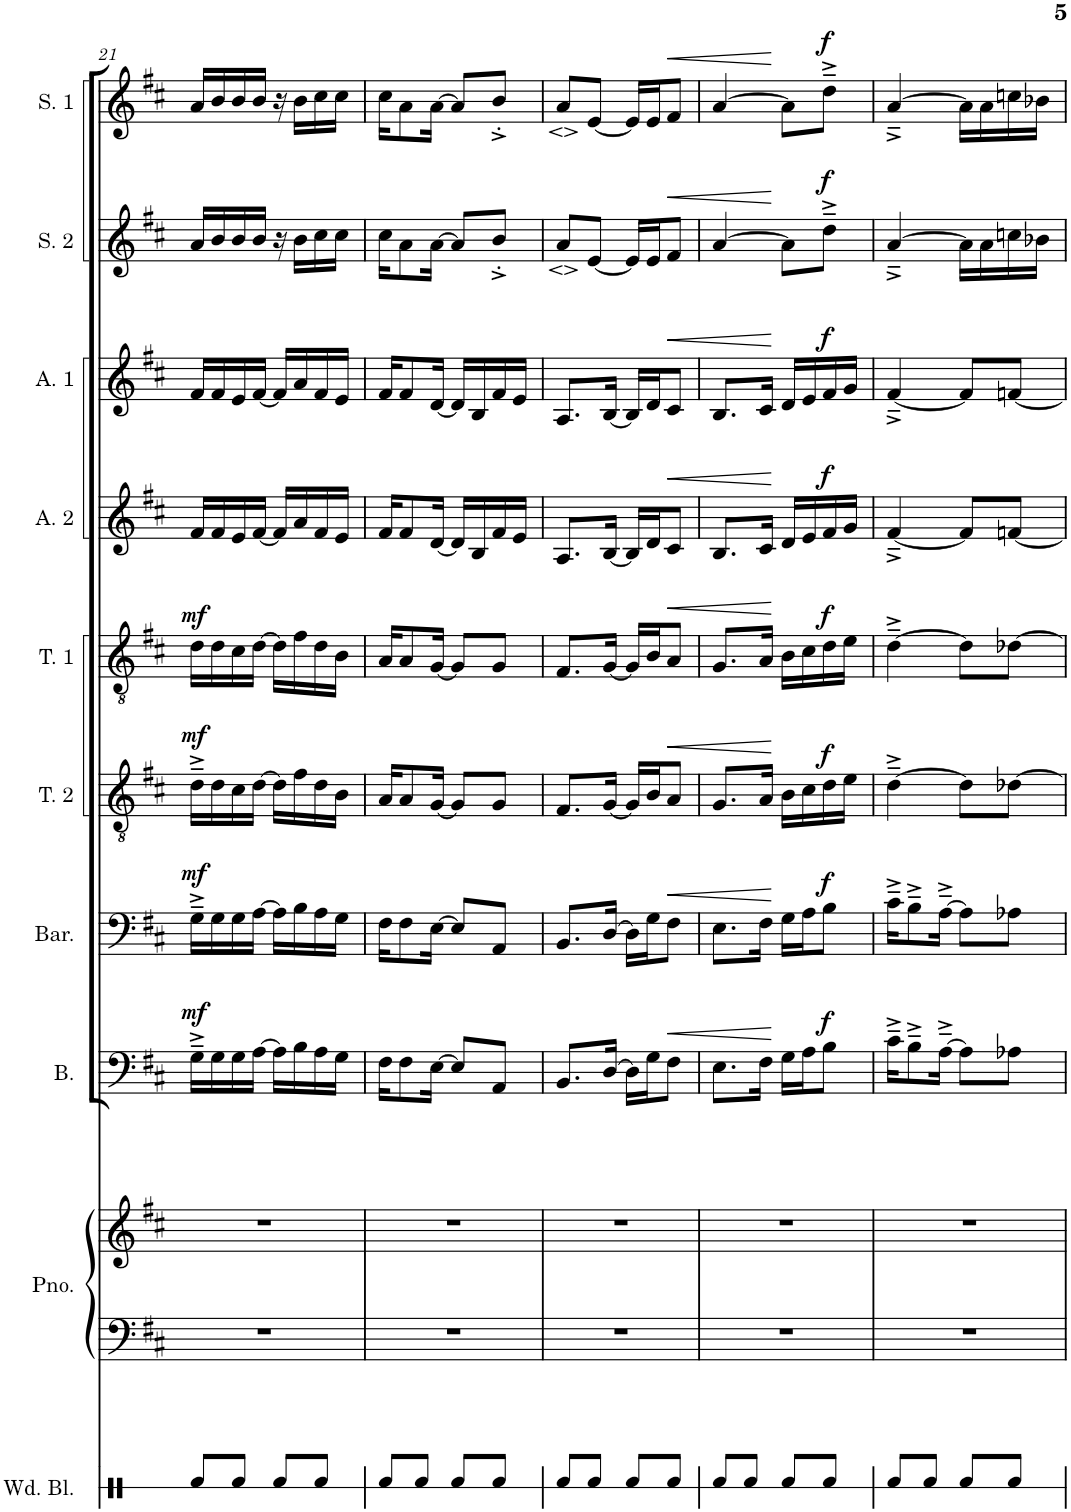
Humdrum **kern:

**kern	**kern	**kern	**kern	**dynam	**kern	**dynam	**kern	**dynam	**kern	**dynam	**kern	**dynam	**kern	**dynam	**kern	**dynam	**kern	**dynam
*part10	*part9	*part9	*part8	*part8	*part7	*part7	*part6	*part6	*part5	*part5	*part4	*part4	*part3	*part3	*part2	*part2	*part1	*part1
*staff11	*staff10	*staff9	*staff8	*staff8	*staff7	*staff7	*staff6	*staff6	*staff5	*staff5	*staff4	*staff4	*staff3	*staff3	*staff2	*staff2	*staff1	*staff1
*I"Wood Blocks	*I"Piano	*	*I"Bass	*	*I"Baritone	*	*I"Tenor 2	*	*I"Tenor 1	*	*I"Alto 2	*	*I"Alto 1	*	*I"Soprano 2	*	*I"Soprano 1	*
*I'Wd. Bl.	*I'Pno.	*	*I'B.	*	*I'Bar.	*	*I'T. 2	*	*I'T. 1	*	*I'A. 2	*	*I'A. 1	*	*I'S. 2	*	*I'S. 1	*
!!LO:PB:g=z
*clefX	*clefF4	*clefG2	*clefF4	*	*clefF4	*	*clefGv2	*	*clefGv2	*	*clefG2	*	*clefG2	*	*clefG2	*	*clefG2	*
*k[]	*k[f#c#]	*k[f#c#]	*k[f#c#]	*	*k[f#c#]	*	*k[f#c#]	*	*k[f#c#]	*	*k[f#c#]	*	*k[f#c#]	*	*k[f#c#]	*	*k[f#c#]	*
*M2/4	*M2/4	*M2/4	*M2/4	*	*M2/4	*	*M2/4	*	*M2/4	*	*M2/4	*	*M2/4	*	*M2/4	*	*M2/4	*
=21	=21	=21	=21	=21	=21	=21	=21	=21	=21	=21	=21	=21	=21	=21	=21	=21	=21	=21
!	!	!	!	!LO:DY:a	!	!LO:DY:a	!	!LO:DY:a	!	!LO:DY:a	!	!	!	!	!	!	!	!
8Rf/L	2r	2r	16G~^\LL	mf	16G~^\LL	mf	16d~^\LL	mf	16d\LL	mf	16f#/LL	.	16f#/LL	.	16a/LL	.	16a/LL	.
.	.	.	16G\	.	16G\	.	16d\	.	16d\	.	16f#/	.	16f#/	.	16b/	.	16b/	.
8Rf/J	.	.	16G\	.	16G\	.	16c#\	.	16c#\	.	16e/	.	16e/	.	16b/	.	16b/	.
.	.	.	[16A\JJ	.	[16A\JJ	.	[16d\JJ	.	[16d\JJ	.	[16f#/JJ	.	[16f#/JJ	.	16b/JJ	.	16b/JJ	.
8Rf/L	.	.	16A\LL]	.	16A\LL]	.	16d\LL]	.	16d\LL]	.	16f#/LL]	.	16f#/LL]	.	16r	.	16r	.
.	.	.	16B\	.	16B\	.	16f#\	.	16f#\	.	16a/	.	16a/	.	16b\LL	.	16b\LL	.
8Rf/J	.	.	16A\	.	16A\	.	16d\	.	16d\	.	16f#/	.	16f#/	.	16cc#\	.	16cc#\	.
.	.	.	16G\JJ	.	16G\JJ	.	16B\JJ	.	16B\JJ	.	16e/JJ	.	16e/JJ	.	16cc#\JJ	.	16cc#\JJ	.
=22	=22	=22	=22	=22	=22	=22	=22	=22	=22	=22	=22	=22	=22	=22	=22	=22	=22	=22
8Rf/L	2r	2r	16F#\KL	.	16F#\KL	.	16A/KL	.	16A/KL	.	16f#/KL	.	16f#/KL	.	16cc#\KL	.	16cc#\KL	.
.	.	.	8F#\	.	8F#\	.	8A/	.	8A/	.	8f#/	.	8f#/	.	8a\	.	8a\	.
8Rf/J	.	.	.	.	.	.	.	.	.	.	.	.	.	.	.	.	.	.
.	.	.	[16E\Jk	.	[16E\Jk	.	[16G/Jk	.	[16G/Jk	.	[16d/Jk	.	[16d/Jk	.	[16a\Jk	.	[16a\Jk	.
8Rf/L	.	.	8E/L]	.	8E/L]	.	8G/L]	.	8G/L]	.	16d/LL]	.	16d/LL]	.	8a/L]	.	8a/L]	.
.	.	.	.	.	.	.	.	.	.	.	16B/	.	16B/	.	.	.	.	.
8Rf/J	.	.	8AA/J	.	8AA/J	.	8G/J	.	8G/J	.	16f#/	.	16f#/	.	8b^'/J	.	8b^'/J	.
.	.	.	.	.	.	.	.	.	.	.	16e/JJ	.	16e/JJ	.	.	.	.	.
=23	=23	=23	=23	=23	=23	=23	=23	=23	=23	=23	=23	=23	=23	=23	=23	=23	=23	=23
8Rf/L	2r	2r	8.BB/L	.	8.BB/L	.	8.F#/L	.	8.F#/L	.	8.A/L	.	8.A/L	.	8a/L	.	8a/L	.
8Rf/J	.	.	.	.	.	.	.	.	.	.	.	.	.	.	[8e/J	.	[8e/J	.
.	.	.	[16D/Jk	.	[16D/Jk	.	[16G/Jk	.	[16G/Jk	.	[16B/Jk	.	[16B/Jk	.	.	.	.	.
8Rf/L	.	.	16D\LL]	.	16D\LL]	.	16G/LL]	.	16G/LL]	.	16B/LL]	.	16B/LL]	.	16e/LL]	.	16e/LL]	.
.	.	.	16G\J	.	16G\J	.	16B/J	.	16B/J	.	16d/J	.	16d/J	.	16e/J	.	16e/J	.
!	!	!	!	!LO:HP:b	!	!LO:HP:b	!	!LO:HP:b	!	!LO:HP:b	!	!LO:HP:b	!	!LO:HP:b	!	!LO:HP:b	!	!LO:HP:b
8Rf/J	.	.	8F#\J	<	8F#\J	<	8A/J	<	8A/J	<	8c#/J	<	8c#/J	<	8f#/J	<	8f#/J	<
=24	=24	=24	=24	=24	=24	=24	=24	=24	=24	=24	=24	=24	=24	=24	=24	=24	=24	=24
8Rf/L	2r	2r	8.E\L	.	8.E\L	.	8.G/L	.	8.G/L	.	8.B/L	.	8.B/L	.	[4a/	.	[4a/	.
8Rf/J	.	.	.	.	.	.	.	.	.	.	.	.	.	.	.	.	.	.
.	.	.	16F#\Jk	.	16F#\Jk	.	16A/Jk	.	16A/Jk	.	16c#/Jk	.	16c#/Jk	.	.	.	.	.
8Rf/L	.	.	16G\LL	[	16G\LL	[	16B\LL	[	16B\LL	[	16d/LL	[	16d/LL	[	8a\L]	[	8a\L]	[
.	.	.	16A\J	.	16A\J	.	16c#\	.	16c#\	.	16e/	.	16e/	.	.	.	.	.
!	!	!	!	!LO:DY:a	!	!LO:DY:a	!	!LO:DY:a	!	!LO:DY:a	!	!LO:DY:a	!	!LO:DY:a	!	!LO:DY:a	!	!LO:DY:a
8Rf/J	.	.	8B\J	f	8B\J	f	16d\	f	16d\	f	16f#/	f	16f#/	f	8dd~^\J	f	8dd~^\J	f
.	.	.	.	.	.	.	16e\JJ	.	16e\JJ	.	16g/JJ	.	16g/JJ	.	.	.	.	.
=25	=25	=25	=25	=25	=25	=25	=25	=25	=25	=25	=25	=25	=25	=25	=25	=25	=25	=25
8Rf/L	2r	2r	16c#~^\KL	.	16c#~^\KL	.	[4d~^\	.	[4d~^\	.	[4f#~^/	.	[4f#~^/	.	[4a~^/	.	[4a~^/	.
.	.	.	8B~^\	.	8B~^\	.	.	.	.	.	.	.	.	.	.	.	.	.
8Rf/J	.	.	.	.	.	.	.	.	.	.	.	.	.	.	.	.	.	.
.	.	.	[16A~^\Jk	.	[16A~^\Jk	.	.	.	.	.	.	.	.	.	.	.	.	.
8Rf/L	.	.	8A\L]	.	8A\L]	.	8d\L]	.	8d\L]	.	8f#/L]	.	8f#/L]	.	16a\LL]	.	16a\LL]	.
.	.	.	.	.	.	.	.	.	.	.	.	.	.	.	16a\	.	16a\	.
8Rf/J	.	.	8A-X\J	.	8A-X\J	.	[8d-X\J	.	[8d-X\J	.	[8fn/J	.	[8fn/J	.	16ccn\	.	16ccn\	.
.	.	.	.	.	.	.	.	.	.	.	.	.	.	.	16b-X\JJ	.	16b-X\JJ	.
=	=	=	=	=	=	=	=	=	=	=	=	=	=	=	=	=	=	=
*-	*-	*-	*-	*-	*-	*-	*-	*-	*-	*-	*-	*-	*-	*-	*-	*-	*-	*-
